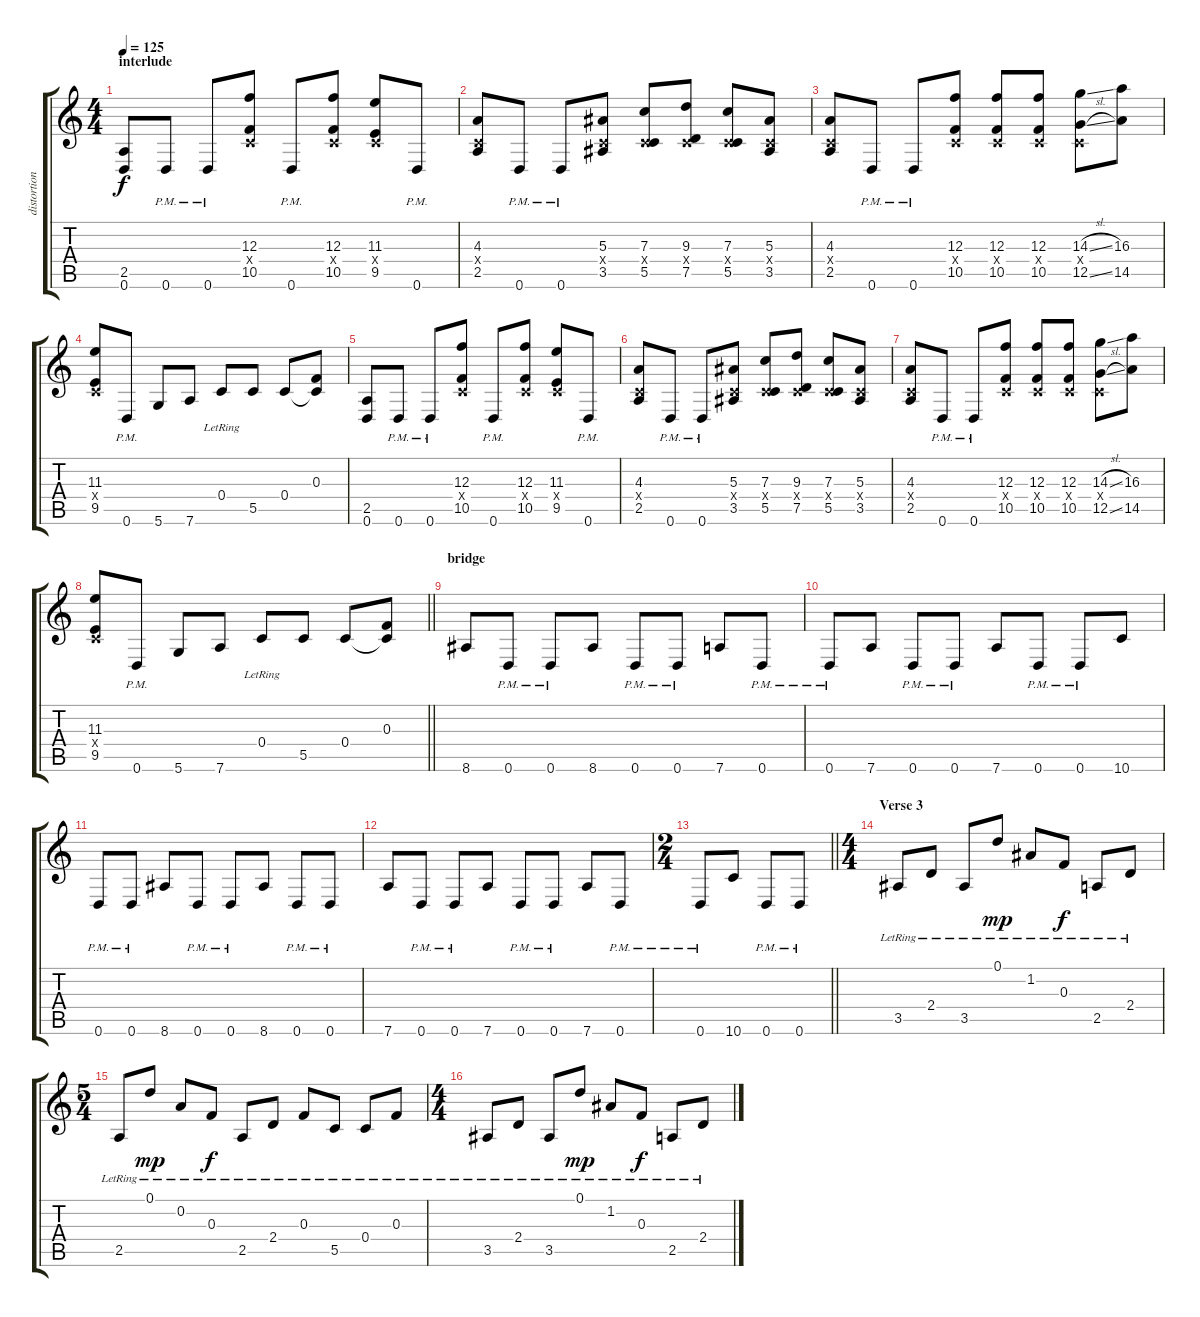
\track ("distortion 2" "distortion") {instrument distortionguitar}
\staff {score tabs}
\tuning (D4 A3 F3 C3 G2 D2) {hide}
\ts (4 4)
\section ("" "interlude")
\tempo 125
\clef g2
\ks c
(2.5 0.6).8{dy f} 0.6{pm}.8 0.6{pm}.8 (12.3 0.4{x} 10.5).8 0.6{pm}.8 (12.3 0.4{x} 10.5).8 (11.3 0.4{x} 9.5).8 0.6{pm}.8 |
(4.3 0.4{x} 2.5).8 0.6{pm}.8 0.6{pm}.8 (5.3 0.4{x} 3.5).8 (7.3 0.4{x} 5.5).8 (9.3 0.4{x} 7.5).8 (7.3 0.4{x} 5.5).8 (5.3 0.4{x} 3.5).8 |
(4.3 0.4{x} 2.5).8 0.6{pm}.8 0.6{pm}.8 (12.3 0.4{x} 10.5).8 (12.3 0.4{x} 10.5).8 (12.3 0.4{x} 10.5).8 (14.3{sl} 0.4{x} 12.5{sl}).8 (16.3 14.5).8 |
(11.3 0.4{x} 9.5).8 0.6{pm}.8 5.6.8 7.6.8 0.4{lr}.8 5.5.8 0.4.8 (0.3 0.4{t}).8 |
(2.5 0.6).8 0.6{pm}.8 0.6{pm}.8 (12.3 0.4{x} 10.5).8 0.6{pm}.8 (12.3 0.4{x} 10.5).8 (11.3 0.4{x} 9.5).8 0.6{pm}.8 |
(4.3 0.4{x} 2.5).8 0.6{pm}.8 0.6{pm}.8 (5.3 0.4{x} 3.5).8 (7.3 0.4{x} 5.5).8 (9.3 0.4{x} 7.5).8 (7.3 0.4{x} 5.5).8 (5.3 0.4{x} 3.5).8 |
(4.3 0.4{x} 2.5).8 0.6{pm}.8 0.6{pm}.8 (12.3 0.4{x} 10.5).8 (12.3 0.4{x} 10.5).8 (12.3 0.4{x} 10.5).8 (14.3{sl} 0.4{x} 12.5{sl}).8 (16.3 14.5).8 |
\barLineRight lightlight
(11.3 0.4{x} 9.5).8 0.6{pm}.8 5.6.8 7.6.8 0.4{lr}.8 5.5.8 0.4.8 (0.3 0.4{t}).8 |
\section ("" "bridge")
8.6.8 0.6{pm}.8 0.6{pm}.8 8.6.8 0.6{pm}.8 0.6{pm}.8 7.6.8 0.6{pm}.8 |
0.6{pm}.8 7.6.8 0.6{pm}.8 0.6{pm}.8 7.6.8 0.6{pm}.8 0.6{pm}.8 10.6.8 |
0.6{pm}.8 0.6{pm}.8 8.6.8 0.6{pm}.8 0.6{pm}.8 8.6.8 0.6{pm}.8 0.6{pm}.8 |
7.6.8 0.6{pm}.8 0.6{pm}.8 7.6.8 0.6{pm}.8 0.6{pm}.8 7.6.8 0.6{pm}.8 |
\ts (2 4)
\barLineRight lightlight
0.6{pm}.8 10.6.8 0.6{pm}.8 0.6{pm}.8 |
\ts (4 4)
\section ("" "Verse 3")
3.5{lr}.8{volume 16 instrument electricguitarjazz} 2.4{lr}.8 3.5{lr}.8 0.1{lr}.8{dy mp} 1.2{lr}.8 0.3{lr}.8{dy f} 2.5{lr}.8 2.4{lr}.8 |
\ts (5 4)
2.5{lr}.8 0.1{lr}.8{dy mp} 0.2{lr}.8 0.3{lr}.8{dy f} 2.5{lr}.8 2.4{lr}.8 0.3{lr}.8 5.5{lr}.8 0.4{lr}.8 0.3{lr}.8 |
\ts (4 4)
3.5{lr}.8 2.4{lr}.8 3.5{lr}.8 0.1{lr}.8{dy mp} 1.2{lr}.8 0.3{lr}.8{dy f} 2.5{lr}.8 2.4{lr}.8
